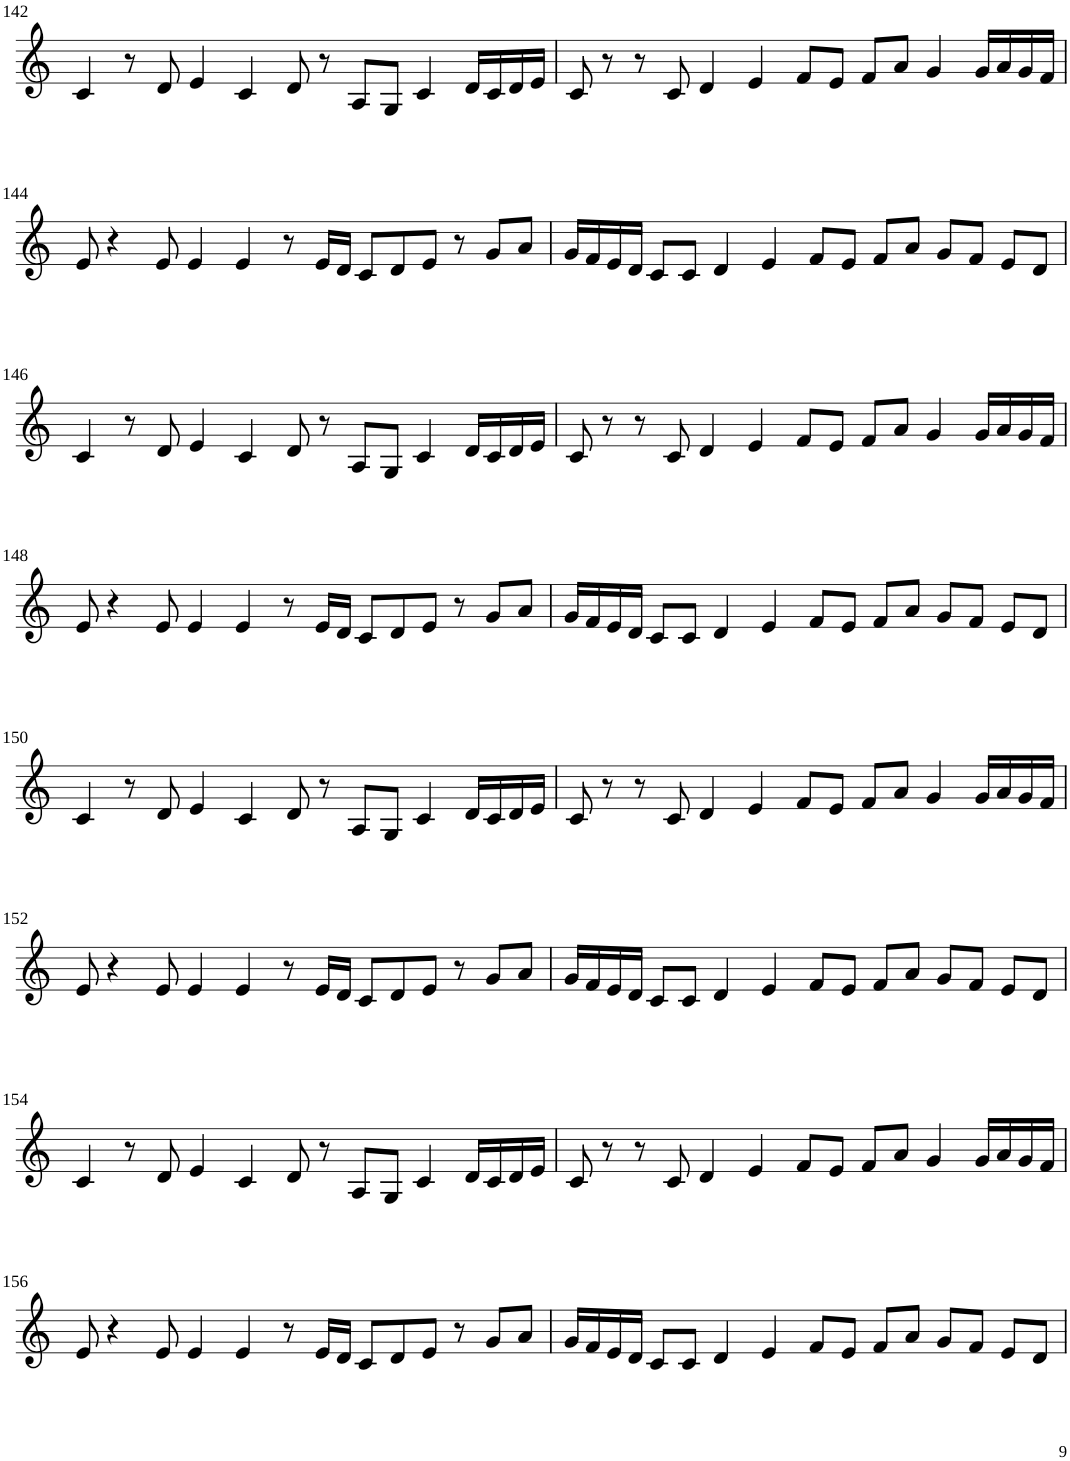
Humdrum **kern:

**kern
*part1
*staff1
*I"Violin
!!LO:PB:g=z
*clefG2
*k[]
*M8/4
=142
4c/
8r
8d/
4e/
4c/
8d/
8r
8A/L
8G/J
4c/
16d/LL
16c/
16d/
16e/JJ
=143
8c/
8r
8r
8c/
4d/
4e/
8f/L
8e/J
8f/L
8a/J
4g/
16g/LL
16a/
16g/
16f/JJ
!!LO:LB:g=z
=144
8e/
4r
8e/
4e/
4e/
8r
16e/LL
16d/JJ
8c/L
8d/
8e/J
8r
8g/L
8a/J
=145
16g/LL
16f/
16e/
16d/JJ
8c/L
8c/J
4d/
4e/
8f/L
8e/J
8f/L
8a/J
8g/L
8f/J
8e/L
8d/J
!!LO:LB:g=z
=146
4c/
8r
8d/
4e/
4c/
8d/
8r
8A/L
8G/J
4c/
16d/LL
16c/
16d/
16e/JJ
=147
8c/
8r
8r
8c/
4d/
4e/
8f/L
8e/J
8f/L
8a/J
4g/
16g/LL
16a/
16g/
16f/JJ
!!LO:LB:g=z
=148
8e/
4r
8e/
4e/
4e/
8r
16e/LL
16d/JJ
8c/L
8d/
8e/J
8r
8g/L
8a/J
=149
16g/LL
16f/
16e/
16d/JJ
8c/L
8c/J
4d/
4e/
8f/L
8e/J
8f/L
8a/J
8g/L
8f/J
8e/L
8d/J
!!LO:LB:g=z
=150
4c/
8r
8d/
4e/
4c/
8d/
8r
8A/L
8G/J
4c/
16d/LL
16c/
16d/
16e/JJ
=151
8c/
8r
8r
8c/
4d/
4e/
8f/L
8e/J
8f/L
8a/J
4g/
16g/LL
16a/
16g/
16f/JJ
!!LO:LB:g=z
=152
8e/
4r
8e/
4e/
4e/
8r
16e/LL
16d/JJ
8c/L
8d/
8e/J
8r
8g/L
8a/J
=153
16g/LL
16f/
16e/
16d/JJ
8c/L
8c/J
4d/
4e/
8f/L
8e/J
8f/L
8a/J
8g/L
8f/J
8e/L
8d/J
!!LO:LB:g=z
=154
4c/
8r
8d/
4e/
4c/
8d/
8r
8A/L
8G/J
4c/
16d/LL
16c/
16d/
16e/JJ
=155
8c/
8r
8r
8c/
4d/
4e/
8f/L
8e/J
8f/L
8a/J
4g/
16g/LL
16a/
16g/
16f/JJ
!!LO:LB:g=z
=156
8e/
4r
8e/
4e/
4e/
8r
16e/LL
16d/JJ
8c/L
8d/
8e/J
8r
8g/L
8a/J
=157
16g/LL
16f/
16e/
16d/JJ
8c/L
8c/J
4d/
4e/
8f/L
8e/J
8f/L
8a/J
8g/L
8f/J
8e/L
8d/J
=
*-
